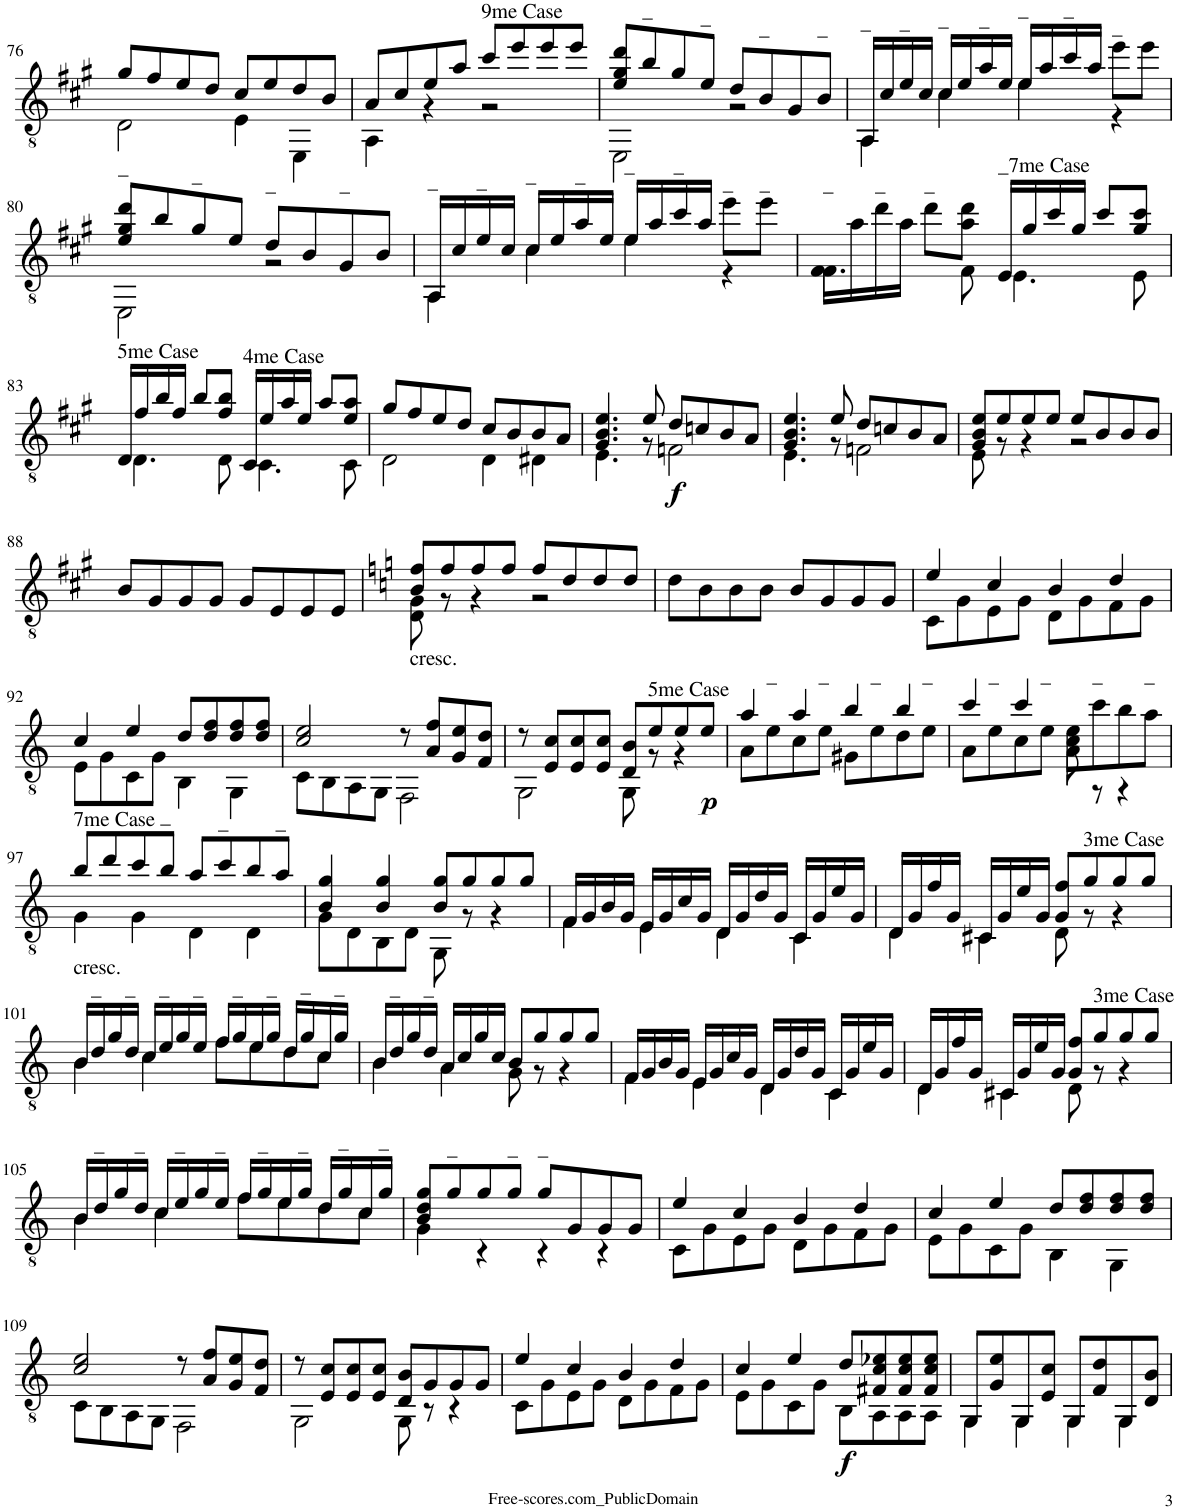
**kern	**dynam
*part1	*part1
*staff1	*staff1
*I"Guitar	*
*I'Guit.	*
!!LO:PB:g=z
*clefGv2	*
*k[f#c#g#]	*
*M4/4	*
*met(c)	*
=76	=76
*^	*
8g#/L	2D\	.
8f#/	.	.
8e/	.	.
8d/J	.	.
8c#/L	4E\	.
8e/	.	.
8d/	4EE\	.
8B/J	.	.
=77	=77	=77
8A/L	4AA\	.
8c#/	.	.
8e/	4r	.
8a/J	.	.
!LO:TX:a:t=9me Case	!	!
8cc#/L	2r	.
8ee/	.	.
8ee/	.	.
8ee/J	.	.
=78	=78	=78
8e/ 8g#/ 8dd/L	2EE\	.
!LO:TX:a:t=_	!	!
8b/	.	.
8g#/	.	.
!LO:TX:a:t=_	!	!
8e/J	.	.
8d/L	2r	.
!LO:TX:a:t=_	!	!
8B/	.	.
8G#/	.	.
!LO:TX:a:t=_	!	!
8B/J	.	.
=79	=79	=79
!LO:TX:a:t=_	!	!
16AA/LL	4AA\	.
16c#/	.	.
!LO:TX:a:t=_	!	!
16e/	.	.
16c#/JJ	.	.
!LO:TX:a:t=_	!	!
16c#/LL	4c#\	.
16e/	.	.
!LO:TX:a:t=_	!	!
16a/	.	.
16e/JJ	.	.
!LO:TX:a:t=_	!	!
16e/LL	4e\	.
16a/	.	.
!LO:TX:a:t=_	!	!
16cc#/	.	.
16a/JJ	.	.
!LO:TX:a:t=_	!	!
8ee\L	4r	.
8ee\J	.	.
!!LO:LB:g=z	!!
=80	=80	=80
!LO:TX:a:t=_	!	!
8e/ 8g#/ 8dd/L	2EE\	.
8b/	.	.
!LO:TX:a:t=_	!	!
8g#/	.	.
8e/J	.	.
!LO:TX:a:t=_	!	!
8d/L	2r	.
8B/	.	.
!LO:TX:a:t=_	!	!
8G#/	.	.
8B/J	.	.
=81	=81	=81
!LO:TX:a:t=_	!	!
16AA/LL	4AA\	.
16c#/	.	.
!LO:TX:a:t=_	!	!
16e/	.	.
16c#/JJ	.	.
!LO:TX:a:t=_	!	!
16c#/LL	4c#\	.
16e/	.	.
!LO:TX:a:t=_	!	!
16a/	.	.
16e/JJ	.	.
!LO:TX:a:t=_	!	!
16e/LL	4e\	.
16a/	.	.
!LO:TX:a:t=_	!	!
16cc#/	.	.
16a/JJ	.	.
!LO:TX:a:t=_	!	!
8ee\L	4r	.
!LO:TX:a:t=_	!	!
8ee\J	.	.
=82	=82	=82
!LO:TX:a:t=_	!	!
16F#\LL	4.F#\	.
16a\	.	.
!LO:TX:a:t=_	!	!
16dd\	.	.
16a\JJ	.	.
!LO:TX:a:t=_	!	!
8dd\L	.	.
8a\ 8dd\J	8F#\	.
!LO:TX:a:t=_7me Case	!	!
16E/LL	4.E\	.
16g#/	.	.
16cc#/	.	.
16g#/JJ	.	.
8cc#/L	.	.
8g#/ 8cc#/J	8E\	.
!!LO:LB:g=z	!!
=83	=83	=83
!LO:TX:a:t=5me Case	!	!
16D/LL	4.D\	.
16f#/	.	.
16b/	.	.
16f#/JJ	.	.
8b/L	.	.
8f#/ 8b/J	8D\	.
!LO:TX:a:t=4me Case	!	!
16C#/LL	4.C#\	.
16e/	.	.
16a/	.	.
16e/JJ	.	.
8a/L	.	.
8e/ 8a/J	8C#\	.
=84	=84	=84
8g#/L	2D\	.
8f#/	.	.
8e/	.	.
8d/J	.	.
8c#/L	4D\	.
8B/	.	.
8B/	4D#X\	.
8A/J	.	.
=85	=85	=85
4.G#/ 4.B/ 4.e/	4.E\	.
8e/	8r	.
!	!	!LO:DY:b
8d/L	2Fn\	f
8cn/	.	.
8B/	.	.
8A/J	.	.
=86	=86	=86
4.G#/ 4.B/ 4.e/	4.E\	.
8e/	8r	.
8d/L	2Fn\	.
8cn/	.	.
8B/	.	.
8A/J	.	.
=87	=87	=87
8G#/ 8B/ 8e/L	8E\	.
8e/	8r	.
8e/	4r	.
8e/J	.	.
8e/L	2r	.
8B/	.	.
8B/	.	.
8B/J	.	.
*v	*v	*
!!LO:LB:g=z
=88	=88
8B/L	.
8G#/	.
8G#/	.
8G#/J	.
8G#/L	.
8E/	.
8E/	.
8E/J	.
=89	=89
*k[]	*
*^	*
!LO:TX:b:t=cresc.	!	!
8B/ 8f/L	8D\ 8G\	.
8f/	8r	.
8f/	4r	.
8f/J	.	.
8f/L	2r	.
8d/	.	.
8d/	.	.
8d/J	.	.
*v	*v	*
=90	=90
8d\L	.
8B\	.
8B\	.
8B\J	.
8B/L	.
8G/	.
8G/	.
8G/J	.
=91	=91
*^	*
4e/	8C\L	.
.	8G\	.
4c/	8E\	.
.	8G\J	.
4B/	8D\L	.
.	8G\	.
4d/	8F\	.
.	8G\J	.
!!LO:LB:g=z	!!
=92	=92	=92
4c/	8E\L	.
.	8G\	.
4e/	8C\	.
.	8G\J	.
8d/L	4BB\	.
8d/ 8f/	.	.
8d/ 8f/	4GG\	.
8d/ 8f/J	.	.
=93	=93	=93
2c/ 2e/	8C\L	.
.	8BB\	.
.	8AA\	.
.	8GG\J	.
8r	2FF\	.
8A/ 8f/L	.	.
8G/ 8e/	.	.
8F/ 8d/J	.	.
=94	=94	=94
8r	2GG\	.
8E/ 8c/L	.	.
8E/ 8c/	.	.
8E/ 8c/J	.	.
8D/ 8B/L	8GG\	.
!LO:TX:a:t=5me Case	!	!
8e/	8r	.
8e/	4r	.
!	!	!LO:DY:b
8e/J	.	p
=95	=95	=95
4a/	8A\L	.
!	!LO:TX:a:t=_	!
.	8e\	.
4a/	8c\	.
!	!LO:TX:a:t=_	!
.	8e\J	.
4b/	8G#X\L	.
!	!LO:TX:a:t=_	!
.	8e\	.
4b/	8d\	.
!	!LO:TX:a:t=_	!
.	8e\J	.
=96	=96	=96
4cc/	8A\L	.
!	!LO:TX:a:t=_	!
.	8e\	.
4cc/	8c\	.
!	!LO:TX:a:t=_	!
.	8e\J	.
8c\ 8e\L	8A\	.
!LO:TX:a:t=_	!	!
8cc\	8r	.
8b\	4r	.
!LO:TX:a:t=_	!	!
8a\J	.	.
!!LO:LB:g=z	!!
=97	=97	=97
!LO:TX:a:t=7me Case	!	!
!LO:TX:b:t=cresc.	!	!
8b/L	4G\	.
8dd/	.	.
8cc/	4G\	.
!LO:TX:a:t=_	!	!
8b/J	.	.
8a/L	4D\	.
!LO:TX:a:t=_	!	!
8cc/	.	.
8b/	4D\	.
!LO:TX:a:t=_	!	!
8a/J	.	.
=98	=98	=98
4B/ 4g/	8G\L	.
.	8D\	.
4B/ 4g/	8BB\	.
.	8D\J	.
8B/ 8g/L	8GG\	.
8g/	8r	.
8g/	4r	.
8g/J	.	.
=99	=99	=99
16F/LL	4F\	.
16G/	.	.
16B/	.	.
16G/JJ	.	.
16E/LL	4E\	.
16G/	.	.
16c/	.	.
16G/JJ	.	.
16D/LL	4D\	.
16G/	.	.
16d/	.	.
16G/JJ	.	.
16C/LL	4C\	.
16G/	.	.
16e/	.	.
16G/JJ	.	.
=100	=100	=100
16D/LL	4D\	.
16G/	.	.
16f/	.	.
16G/JJ	.	.
16C#X/LL	4C#\	.
16G/	.	.
16e/	.	.
16G/JJ	.	.
8G/ 8f/L	8D\	.
!LO:TX:a:t=3me Case	!	!
8g/	8r	.
8g/	4r	.
8g/J	.	.
!!LO:LB:g=z	!!
=101	=101	=101
16B/LL	4B\	.
!LO:TX:a:t=_	!	!
16d/	.	.
16g/	.	.
!LO:TX:a:t=_	!	!
16d/JJ	.	.
16c/LL	4c\	.
!LO:TX:a:t=_	!	!
16e/	.	.
16g/	.	.
!LO:TX:a:t=_	!	!
16e/JJ	.	.
16f/LL	8f\L	.
!LO:TX:a:t=_	!	!
16g/	.	.
16e/	8e\	.
!LO:TX:a:t=_	!	!
16g/JJ	.	.
16d/LL	8d\	.
!LO:TX:a:t=_	!	!
16g/	.	.
16c/	8c\J	.
!LO:TX:a:t=_	!	!
16g/JJ	.	.
=102	=102	=102
16B/LL	4B\	.
!LO:TX:a:t=_	!	!
16d/	.	.
16g/	.	.
!LO:TX:a:t=_	!	!
16d/JJ	.	.
16A/LL	4A\	.
16c/	.	.
16g/	.	.
16c/JJ	.	.
8B/L	8G\	.
8g/	8r	.
8g/	4r	.
8g/J	.	.
=103	=103	=103
16F/LL	4F\	.
16G/	.	.
16B/	.	.
16G/JJ	.	.
16E/LL	4E\	.
16G/	.	.
16c/	.	.
16G/JJ	.	.
16D/LL	4D\	.
16G/	.	.
16d/	.	.
16G/JJ	.	.
16C/LL	4C\	.
16G/	.	.
16e/	.	.
16G/JJ	.	.
=104	=104	=104
16D/LL	4D\	.
16G/	.	.
16f/	.	.
16G/JJ	.	.
16C#X/LL	4C#\	.
16G/	.	.
16e/	.	.
16G/JJ	.	.
8G/ 8f/L	8D\	.
!LO:TX:a:t=3me Case	!	!
8g/	8r	.
8g/	4r	.
8g/J	.	.
!!LO:LB:g=z	!!
=105	=105	=105
16B/LL	4B\	.
!LO:TX:a:t=_	!	!
16d/	.	.
16g/	.	.
!LO:TX:a:t=_	!	!
16d/JJ	.	.
16c/LL	4c\	.
!LO:TX:a:t=_	!	!
16e/	.	.
16g/	.	.
!LO:TX:a:t=_	!	!
16e/JJ	.	.
16f/LL	8f\L	.
!LO:TX:a:t=_	!	!
16g/	.	.
16e/	8e\	.
!LO:TX:a:t=_	!	!
16g/JJ	.	.
16d/LL	8d\	.
!LO:TX:a:t=_	!	!
16g/	.	.
16c/	8c\J	.
!LO:TX:a:t=_	!	!
16g/JJ	.	.
=106	=106	=106
8B/ 8d/ 8g/L	4G\	.
!LO:TX:a:t=_	!	!
8g/	.	.
8g/	4r	.
!LO:TX:a:t=_	!	!
8g/J	.	.
!LO:TX:a:t=_	!	!
8g/L	4r	.
8G/	.	.
8G/	4r	.
8G/J	.	.
=107	=107	=107
4e/	8C\L	.
.	8G\	.
4c/	8E\	.
.	8G\J	.
4B/	8D\L	.
.	8G\	.
4d/	8F\	.
.	8G\J	.
=108	=108	=108
4c/	8E\L	.
.	8G\	.
4e/	8C\	.
.	8G\J	.
8d/L	4BB\	.
8d/ 8f/	.	.
8d/ 8f/	4GG\	.
8d/ 8f/J	.	.
!!LO:LB:g=z	!!
=109	=109	=109
2c/ 2e/	8C\L	.
.	8BB\	.
.	8AA\	.
.	8GG\J	.
8r	2FF\	.
8A/ 8f/L	.	.
8G/ 8e/	.	.
8F/ 8d/J	.	.
=110	=110	=110
8r	2GG\	.
8E/ 8c/L	.	.
8E/ 8c/	.	.
8E/ 8c/J	.	.
8D/ 8B/L	8GG\	.
8G/	8r	.
8G/	4r	.
8G/J	.	.
=111	=111	=111
4e/	8C\L	.
.	8G\	.
4c/	8E\	.
.	8G\J	.
4B/	8D\L	.
.	8G\	.
4d/	8F\	.
.	8G\J	.
=112	=112	=112
4c/	8E\L	.
.	8G\	.
4e/	8C\	.
.	8G\J	.
!	!	!LO:DY:b
8d/L	8BB\L	f
8F#X/ 8c/ 8e-X/	8AA\	.
8F#/ 8c/ 8e-/	8AA\	.
8F#/ 8c/ 8e-/J	8AA\J	.
=113	=113	=113
8GG/L	4GG\	.
8G/ 8e/	.	.
8GG/	4GG\	.
8E/ 8c/J	.	.
8GG/L	4GG\	.
8F/ 8d/	.	.
8GG/	4GG\	.
8D/ 8B/J	.	.
*v	*v	*
=	=
*-	*-
